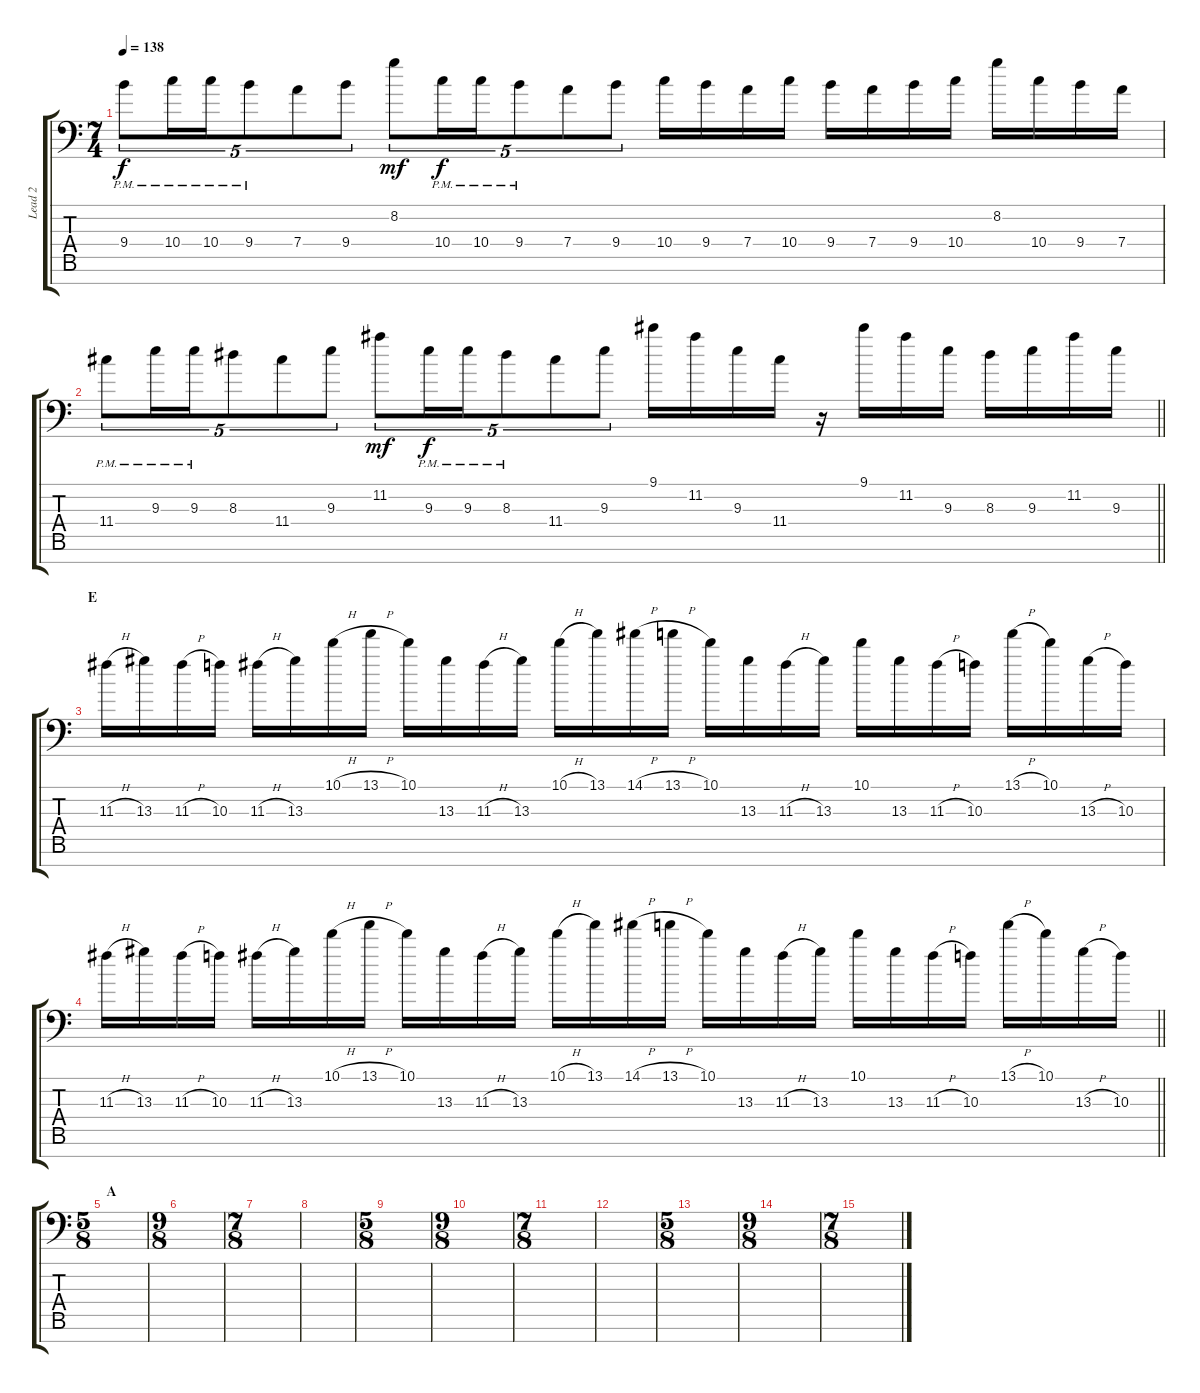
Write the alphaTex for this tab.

\track ("Lead 2" "Lead 2") {instrument distortionguitar}
\staff {score tabs}
\tuning (E4 B3 G3 D3 A2 E2 A1) {hide}
\ts (7 4)
\tempo 138
\clef f4
\ks c
9.4{pm}.8{tu (5 4) dy f} 10.4{pm}.16{tu (5 4)} 10.4{pm}.16{tu (5 4)} 9.4{pm}.8{tu (5 4)} 7.4.8{tu (5 4)} 9.4.8{tu (5 4)} 8.2.8{tu (5 4) dy mf} 10.4{pm}.16{tu (5 4) dy f} 10.4{pm}.16{tu (5 4)} 9.4{pm}.8{tu (5 4)} 7.4.8{tu (5 4)} 9.4.8{tu (5 4)} 10.4.16 9.4.16 7.4.16 10.4.16 9.4.16 7.4.16 9.4.16 10.4.16 8.2.16 10.4.16 9.4.16 7.4.16 |
\barLineRight lightlight
11.4{pm}.8{tu (5 4)} 9.3{pm}.16{tu (5 4)} 9.3{pm}.16{tu (5 4)} 8.3.8{tu (5 4)} 11.4.8{tu (5 4)} 9.3.8{tu (5 4)} 11.2.8{tu (5 4) dy mf} 9.3{pm}.16{tu (5 4) dy f} 9.3{pm}.16{tu (5 4)} 8.3{pm}.8{tu (5 4)} 11.4.8{tu (5 4)} 9.3.8{tu (5 4)} 9.1.16 11.2.16 9.3.16 11.4.16 r.16 9.1.16 11.2.16 9.3.16 8.3.16 9.3.16 11.2.16 9.3.16 |
\section ("" "E")
11.3{h}.16 13.3.16 11.3{h}.16 10.3.16 11.3{h}.16 13.3.16 10.1{h}.16 13.1{h}.16 10.1.16 13.3.16 11.3{h}.16 13.3.16 10.1{h}.16 13.1.16 14.1{h}.16 13.1{h}.16 10.1.16 13.3.16 11.3{h}.16 13.3.16 10.1.16 13.3.16 11.3{h}.16 10.3.16 13.1{h}.16 10.1.16 13.3{h}.16 10.3.16 |
\barLineRight lightlight
11.3{h}.16 13.3.16 11.3{h}.16 10.3.16 11.3{h}.16 13.3.16 10.1{h}.16 13.1{h}.16 10.1.16 13.3.16 11.3{h}.16 13.3.16 10.1{h}.16 13.1.16 14.1{h}.16 13.1{h}.16 10.1.16 13.3.16 11.3{h}.16 13.3.16 10.1.16 13.3.16 11.3{h}.16 10.3.16 13.1{h}.16 10.1.16 13.3{h}.16 10.3.16 |
\ts (5 8)
\section ("" "A")
|
\ts (9 8)
|
\ts (7 8)
|
|
\ts (5 8)
|
\ts (9 8)
|
\ts (7 8)
|
|
\ts (5 8)
|
\ts (9 8)
|
\ts (7 8)
